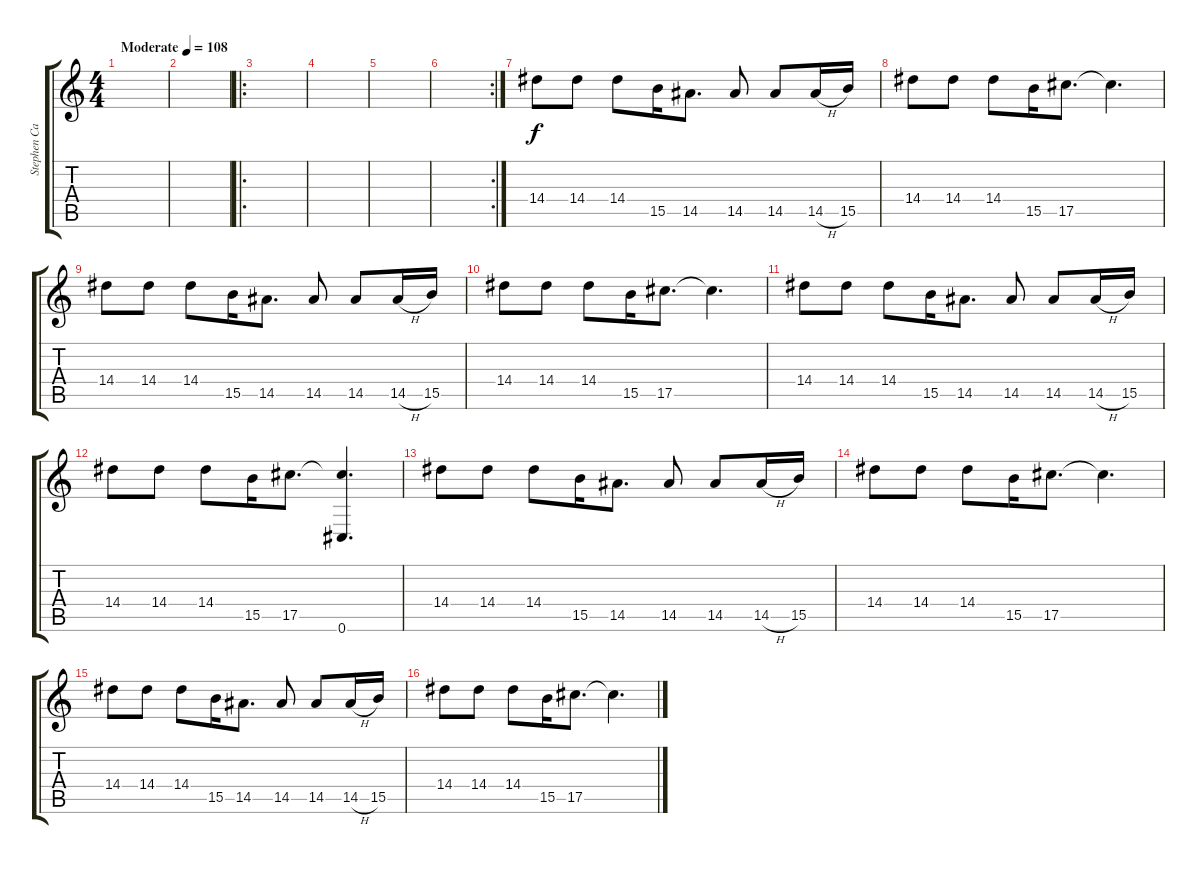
\track ("Stephen Carpenter Distorted" "Stephen Ca") {instrument distortionguitar}
\staff {score tabs}
\tuning (Eb4 Bb3 Gb3 Db3 Ab2 Db2) {hide}
\ts (4 4)
\tempo (108 "Moderate")
\clef g2
\ks c
|
|
\ro
|
|
|
\rc 2
|
14.4.8 14.4.8 14.4.8 15.5.16 14.5.8{d} 14.5.8 14.5.8 14.5{h}.16 15.5.16 |
14.4.8 14.4.8 14.4.8 15.5.16 17.5.8{d} 17.5{t}.4{d} |
14.4.8 14.4.8 14.4.8 15.5.16 14.5.8{d} 14.5.8 14.5.8 14.5{h}.16 15.5.16 |
14.4.8 14.4.8 14.4.8 15.5.16 17.5.8{d} 17.5{t}.4{d} |
14.4.8 14.4.8 14.4.8 15.5.16 14.5.8{d} 14.5.8 14.5.8 14.5{h}.16 15.5.16 |
14.4.8 14.4.8 14.4.8 15.5.16 17.5.8{d} (17.5{t} 0.6).4{d} |
14.4.8 14.4.8 14.4.8 15.5.16 14.5.8{d} 14.5.8 14.5.8 14.5{h}.16 15.5.16 |
14.4.8 14.4.8 14.4.8 15.5.16 17.5.8{d} 17.5{t}.4{d} |
14.4.8 14.4.8 14.4.8 15.5.16 14.5.8{d} 14.5.8 14.5.8 14.5{h}.16 15.5.16 |
14.4.8 14.4.8 14.4.8 15.5.16 17.5.8{d} 17.5{t}.4{d}
